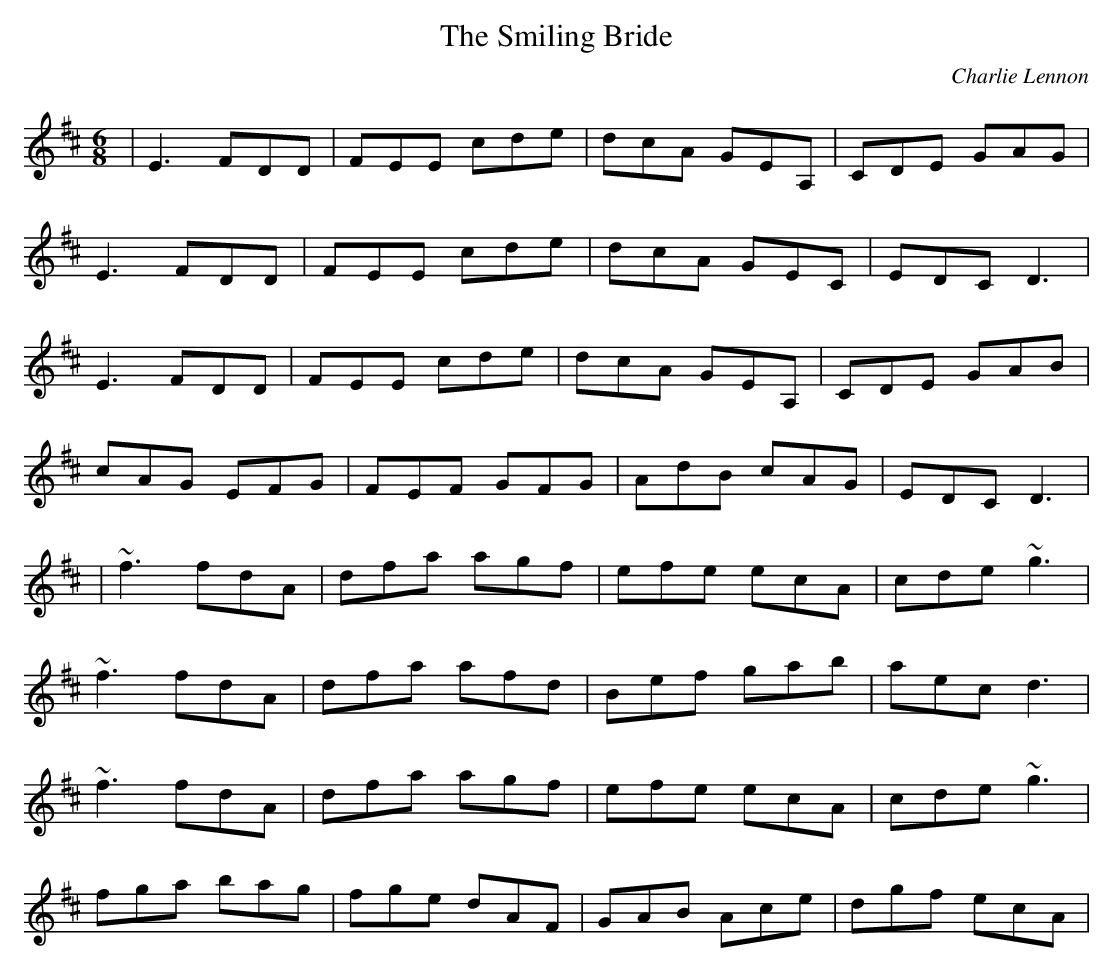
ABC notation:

X:1
T:Smiling Bride, The
C:Charlie Lennon
M:6/8
K:D
| E3 FDD | FEE cde | dcA GEA, | CDE GAG |
E3 FDD | FEE cde | dcA GEC | EDC D3 |
E3 FDD | FEE cde | dcA GEA, | CDE GAB |
cAG EFG | FEF GFG | AdB cAG | EDC D3 |
| ~f3 fdA | dfa agf | efe ecA | cde ~g3 |
~f3 fdA | dfa afd | Bef gab | aec d3 |
~f3 fdA | dfa agf | efe ecA | cde ~g3 |
fga bag | fge dAF | GAB Ace | dgf ecA |
